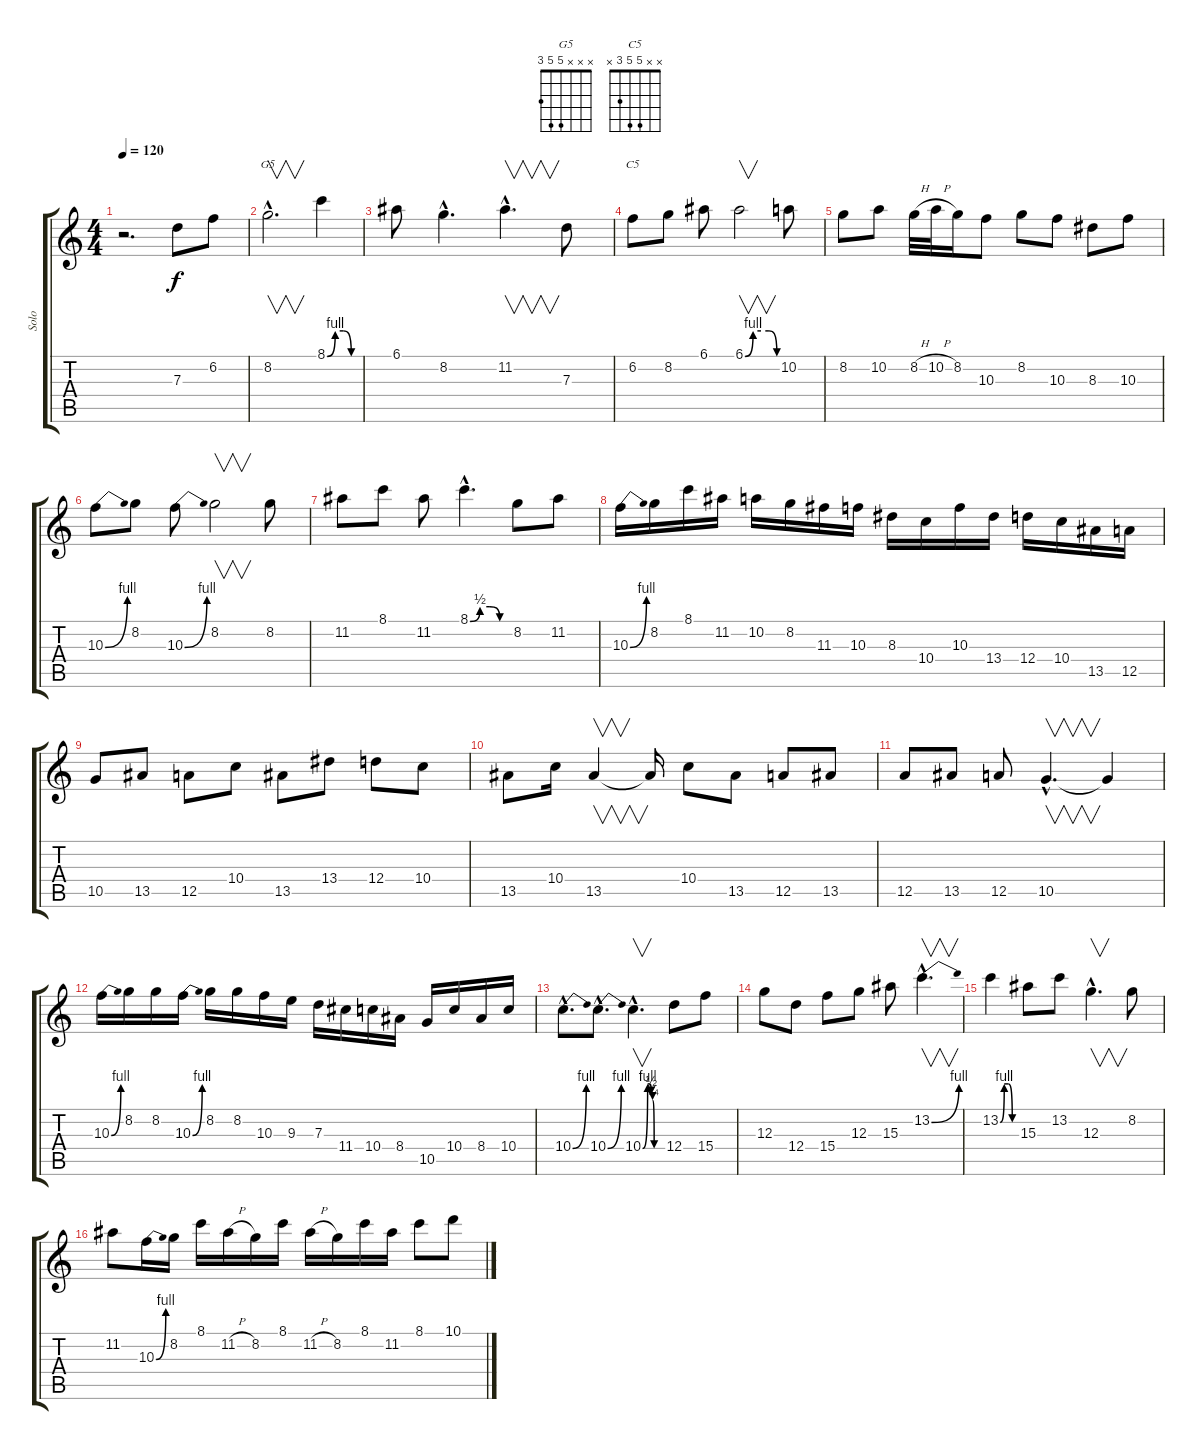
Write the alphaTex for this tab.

\track ("Solo" "Solo") {instrument overdrivenguitar}
\staff {score tabs}
\tuning (E4 B3 G3 D3 A2 E2) {hide}
\chord ("G5" x x x 5 5 3)
\chord ("C5" x x 5 5 3 x)
\ts (4 4)
\tempo 120
\clef g2
\ks c
r.2{d dy f instrument overdrivenguitar} 7.3.8 6.2.8 |
8.2{hac}.2{v d ch "G5"} 8.1{be (custom 0 0 15 4 30 4 45 0 60 0)}.4 |
6.1.8 8.2{hac}.4{d} 11.2{hac}.4{v d} 7.3.8 |
6.2.8{ch "C5"} 8.2.8 6.1.8 6.1{be (custom 0 0 15 4 30 4 45 4 60 0)}.2{v} 10.2.8 |
8.2.8 10.2.8 8.2{h}.32 10.2{h}.32 8.2.16 10.3.8 8.2.8 10.3.8 8.3.8 10.3.8 |
10.3{be (bend 0 0 60 4)}.8 8.2.8 10.3{be (bend 0 0 60 4)}.8 8.2.2{v} 8.2.8 |
11.2.8 8.1.8 11.2.8 8.1{be (custom 0 0 15 2 30 2 45 0 60 0) hac}.4{d} 8.2.8 11.2.8 |
10.3{be (bend 0 0 60 4)}.16 8.2.16 8.1.16 11.2.16 10.2.16 8.2.16 11.3.16 10.3.16 8.3.16 10.4.16 10.3.16 13.4.16 12.4.16 10.4.16 13.5.16 12.5.16 |
10.5.8 13.5.8 12.5.8 10.4.8 13.5.8 13.4.8 12.4.8 10.4.8 |
13.5.8 10.4.16 13.5.4{v} 13.5{t}.16 10.4.8 13.5.8 12.5.8 13.5.8 |
12.5.8 13.5.8 12.5.8 10.5{hac}.4{v d} 10.5{t}.4 |
10.3{be (bend 0 0 60 4)}.16 8.2.16 8.2.16 10.3{be (bend 0 0 60 4)}.16 8.2.16 8.2.16 10.3.16 9.3.16 7.3.16 11.4.16 10.4.16 8.4.16 10.5.16 10.4.16 8.4.16 10.4.16 |
10.4{be (bend 0 0 60 4) hac}.8{d} 10.4{be (bend 0 0 60 4) hac}.8{d} 10.4{be (custom 0 0 15 4 20 4 26 2 30 1 35 0 45 0 60 0) hac}.4{v d} 12.4.8 15.4.8 |
12.3.8 12.4.8 15.4.8 12.3.8 15.3.8 13.2{be (bend 0 0 60 4) hac}.4{v d} |
13.2{be (custom 0 0 15 4 30 4 45 0 60 0)}.4 15.3.8 13.2.8 12.3{hac}.4{v d} 8.2.8 |
11.2.8 10.3{be (bend 0 0 60 4)}.16 8.2.16 8.1.16 11.2{h}.16 8.2.16 8.1.16 11.2{h}.16 8.2.16 8.1.16 11.2.16 8.1.8 10.1.8
